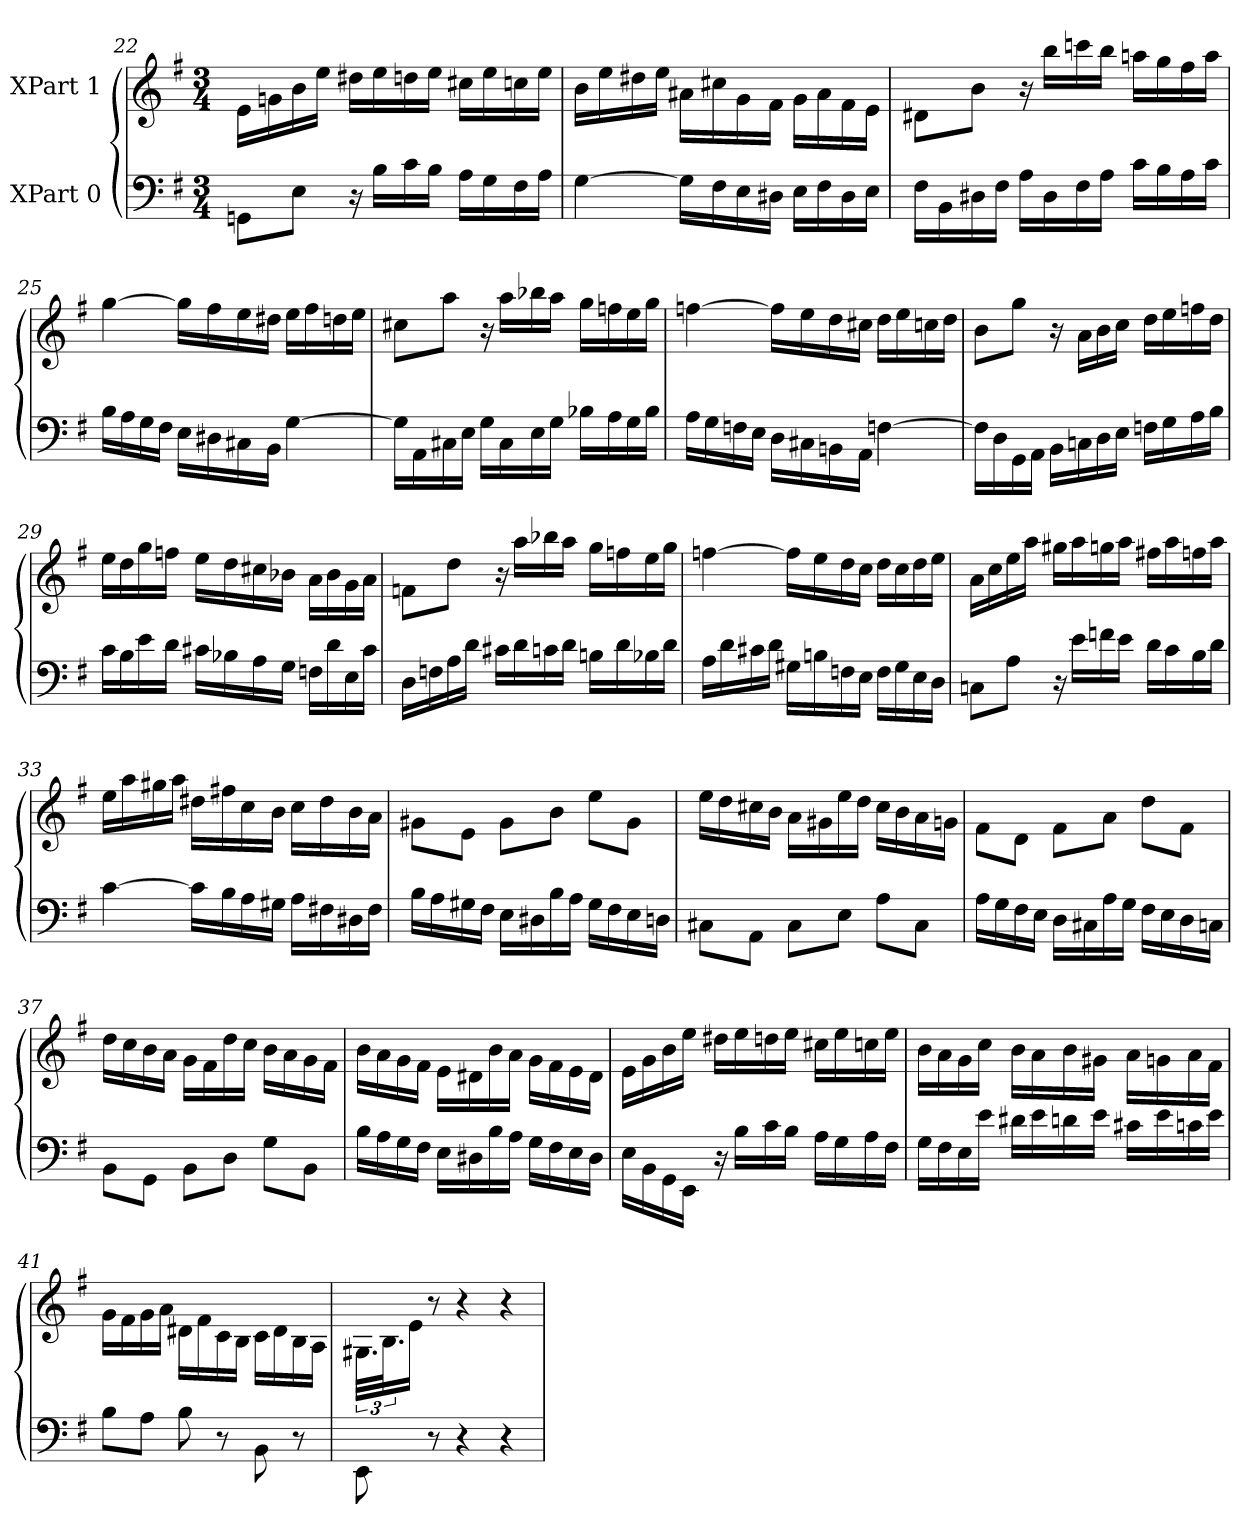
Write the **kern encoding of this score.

**kern	**kern
*part2	*part1
*staff2	*staff1
*I"XPart 0	*I"XPart 1
*clefF4	*clefG2
*k[f#]	*k[f#]
*M3/4	*M3/4
=22	=22
8GGn\L	16e\L
.	16gn\
8E\J	16b\
.	16ee\J
16r	16dd#X\L
16B\L	16ee\
16c\	16ddn\
16B\J	16ee\J
16A\L	16cc#X\L
16G\	16ee\
16F#\	16ccn\
16A\J	16ee\J
=23	=23
[4G\	16b\L
.	16ee\
.	16dd#X\
.	16ee\J
16G\L]	16a#X\L
16F#\	16cc#X\
16E\	16g\
16D#X\J	16f#\J
16E\L	16g\L
16F#\	16a#\
16D#\	16f#\
16E\J	16e\J
=24	=24
16F#\L	8d#X\L
16BB\	.
16D#X\	8b\J
16F#\J	.
16A\L	16r
16D#\	16bb\L
16F#\	16cccn\
16A\J	16bb\J
16c\L	16aan\L
16B\	16gg\
16A\	16ff#\
16c\J	16aa\J
=25	=25
16B\L	[4gg\
16A\	.
16G\	.
16F#\J	.
16E\L	16gg\L]
16D#X\	16ff#\
16C#X\	16ee\
16BB\J	16dd#X\J
[4G\	16ee\L
.	16ff#\
.	16ddn\
.	16ee\J
=26	=26
16G\L]	8cc#X\L
16AA\	.
16C#X\	8aa\J
16E\J	.
16G\L	16r
16C#\	16aa\L
16E\	16bb-X\
16G\J	16aa\J
16B-X\L	16gg\L
16A\	16ffn\
16G\	16ee\
16B-\J	16gg\J
=27	=27
16A\L	[4ffn\
16G\	.
16Fn\	.
16E\J	.
16D\L	16ff\L]
16C#X\	16ee\
16BBn\	16dd\
16AA\J	16cc#X\J
[4Fn\	16dd\L
.	16ee\
.	16ccn\
.	16dd\J
=28	=28
16Fn\L]	8b\L
16D\	.
16GG\	8gg\J
16AA\J	.
16BB\L	16r
16Cn\	16a\L
16D\	16b\
16E\J	16cc\J
16Fn\L	16dd\L
16G\	16ee\
16A\	16ffn\
16B\J	16dd\J
=29	=29
16c\L	16ee\L
16B\	16dd\
16e\	16gg\
16d\J	16ffn\J
16c#X\L	16ee\L
16B-X\	16dd\
16A\	16cc#X\
16G\J	16b-X\J
16Fn\L	16a\L
16d\	16b-\
16E\	16g\
16c#\J	16a\J
=30	=30
16D\L	8fn\L
16Fn\	.
16A\	8dd\J
16d\J	.
16c#X\L	16r
16d\	16aa\L
16cn\	16bb-X\
16d\J	16aa\J
16Bn\L	16gg\L
16d\	16ffn\
16B-X\	16ee\
16d\J	16gg\J
=31	=31
16A\L	[4ffn\
16d\	.
16c#X\	.
16d\J	.
16G#X\L	16ff\L]
16Bn\	16ee\
16Fn\	16dd\
16E\J	16cc\J
16F\L	16dd\L
16G#\	16cc\
16E\	16dd\
16D\J	16ee\J
=32	=32
8Cn\L	16a\L
.	16cc\
8A\J	16ee\
.	16aa\J
16r	16gg#X\L
16e\L	16aa\
16fn\	16ggn\
16e\J	16aa\J
16d\L	16ff#X\L
16c\	16aa\
16B\	16ffn\
16d\J	16aa\J
=33	=33
[4c\	16ee\L
.	16aa\
.	16gg#X\
.	16aa\J
16c\L]	16dd#X\L
16B\	16ff#X\
16A\	16cc\
16G#X\J	16b\J
16A\L	16cc\L
16F#X\	16dd#\
16D#X\	16b\
16F#\J	16a\J
=34	=34
16B\L	8g#X\L
16A\	.
16G#X\	8e\J
16F#\J	.
16E\L	8g#\L
16D#X\	.
16B\	8b\J
16A\J	.
16G#\L	8ee\L
16F#\	.
16E\	8g#\J
16Dn\J	.
=35	=35
8C#X\L	16ee\L
.	16dd\
8AA\J	16cc#X\
.	16b\J
8C#\L	16a\L
.	16g#X\
8E\J	16ee\
.	16dd\J
8A\L	16cc#\L
.	16b\
8C#\J	16a\
.	16gn\J
=36	=36
16A\L	8f#\L
16G\	.
16F#\	8d\J
16E\J	.
16D\L	8f#\L
16C#X\	.
16A\	8a\J
16G\J	.
16F#\L	8dd\L
16E\	.
16D\	8f#\J
16Cn\J	.
=37	=37
8BB\L	16dd\L
.	16cc\
8GG\J	16b\
.	16a\J
8BB\L	16g\L
.	16f#\
8D\J	16dd\
.	16cc\J
8G\L	16b\L
.	16a\
8BB\J	16g\
.	16f#\J
=38	=38
16B\L	16b\L
16A\	16a\
16G\	16g\
16F#\J	16f#\J
16E\L	16e\L
16D#X\	16d#X\
16B\	16b\
16A\J	16a\J
16G\L	16g\L
16F#\	16f#\
16E\	16e\
16D#\J	16d#\J
=39	=39
16E\L	16e\L
16BB\	16g\
16GG\	16b\
16EE\J	16ee\J
16r	16dd#X\L
16B\L	16ee\
16c\	16ddn\
16B\J	16ee\J
16A\L	16cc#X\L
16G\	16ee\
16A\	16ccn\
16F#\J	16ee\J
=40	=40
16G\L	16b\L
16F#\	16a\
16E\	16g\
16e\J	16cc\J
16d#X\L	16b\L
16e\	16a\
16dn\	16b\
16e\J	16g#X\J
16c#X\L	16a\L
16e\	16gn\
16cn\	16a\
16e\J	16f#\J
=41	=41
8B\L	16g\L
.	16f#\
8A\J	16g\
.	16a\J
8B\	16d#X\L
.	16f#\
8r	16c\
.	16B\J
8BB\	16c\L
.	16d#\
8r	16B\
.	16A\J
=42	=42
8EE\	48.G#X\L
.	48.B\
.	16e\J
8r	8r
4r	4r
4r	4r
=	=
*-	*-
